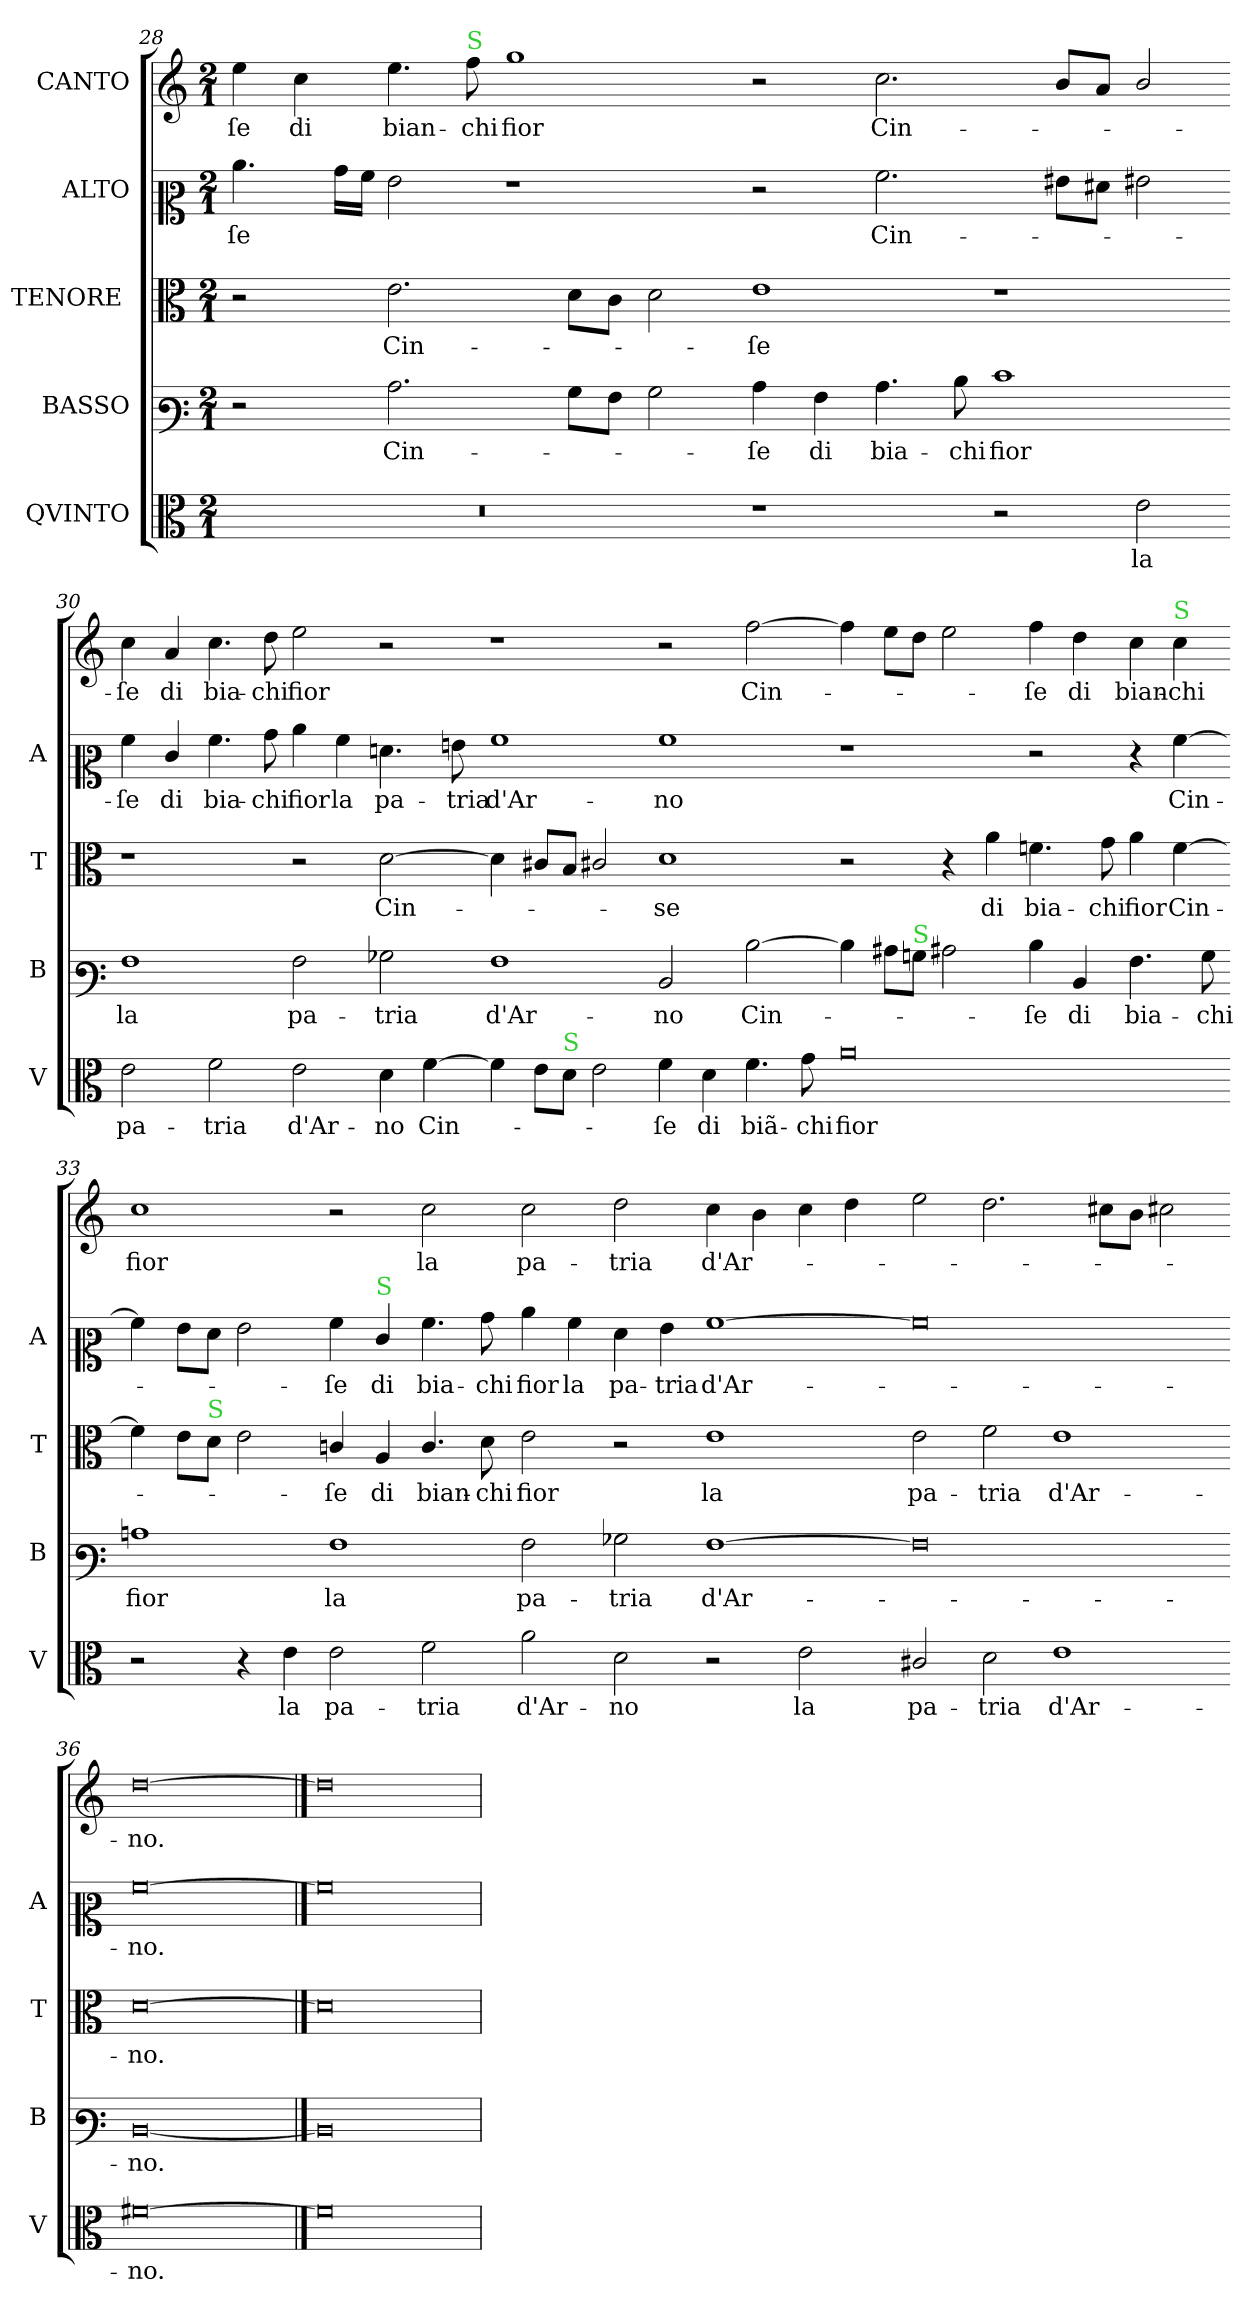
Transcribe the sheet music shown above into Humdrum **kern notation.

**kern	**text	**kern	**text	**kern	**text	**kern	**text	**kern	**text
*part5	*part5	*part4	*part4	*part3	*part3	*part2	*part2	*part1	*part1
*staff5	*staff5	*staff4	*staff4	*staff3	*staff3	*staff2	*staff2	*staff1	*staff1
*I"QVINTO	*	*I"BASSO	*	*I"TENORE 	*	*I"ALTO	*	*I"CANTO	*
*I'V	*	*I'B	*	*I'T	*	*I'A	*	*	*
*clefC3	*	*clefF3	*	*clefC3	*	*clefC2	*	*clefG2	*
*k[]	*	*k[]	*	*k[]	*	*k[]	*	*k[]	*
*M2/1	*	*M2/1	*	*M2/1	*	*M2/1	*	*M2/1	*
=28	=28	=28	=28	=28	=28	=28	=28	=28	=28
0r	.	2r	.	2r	.	4.cc\	-ſe	4ee\	-ſe
.	.	.	.	.	.	.	.	4cc\	di
.	.	.	.	.	.	16b\LL	.	.	.
.	.	.	.	.	.	16a\JJ	.	.	.
.	.	2.c\	Cin-	2.e\	Cin-	2g\	.	4.ee\	bian-
!	!	!	!	!	!	!	!	!LO:TX:a:color=limegreen:t=S	!
.	.	.	.	.	.	.	.	8ff\	-chi
.	.	.	.	.	.	1r	.	1gg	fior
.	.	8B\L	.	8d\L	.	.	.	.	.
.	.	8A\J	.	8c\J	.	.	.	.	.
.	.	2B\	.	2d\	.	.	.	.	.
=29-	=29-	=29-	=29-	=29-	=29-	=29-	=29-	=29-	=29-
1r	.	4c\	-ſe	1e	-ſe	2r	.	2r	.
.	.	4A\	di	.	.	.	.	.	.
!	!	!	!	!	!	!	!	!	!LO:LY:i
.	.	4.c\	bia-	.	.	2.a\	Cin-	2.cc\	Cin-
.	.	8d\	-chi	.	.	.	.	.	.
2r	.	1e	fior	1r	.	.	.	.	.
.	.	.	.	.	.	8g#X\L	.	8b/L	.
.	.	.	.	.	.	8f#X\J	.	8a/J	.
2e\	la	.	.	.	.	2g#X\	.	2b/	.
=30-	=30-	=30-	=30-	=30-	=30-	=30-	=30-	=30-	=30-
!	!	!	!	!	!	!	!	!	!LO:LY:i
2e\	pa-	1A	la	1r	.	4a\	-ſe	4cc\	-ſe
!	!	!	!	!	!	!	!	!	!LO:LY:i
.	.	.	.	.	.	4e/	di	4a/	di
!	!	!	!	!	!	!	!	!	!LO:LY:i
2f\	-tria	.	.	.	.	4.a\	bia-	4.cc\	bia-
!	!	!	!	!	!	!	!	!	!LO:LY:i
.	.	.	.	.	.	8b\	-chi	8dd\	-chi
!	!	!	!	!	!	!	!	!	!LO:LY:i
2e\	d'Ar-	2A\	pa-	2r	.	4cc\	fior	2ee\	fior
.	.	.	.	.	.	4a\	la	.	.
!	!	!	!	!	!LO:LY:i	!	!	!	!
4d\	-no	2B-X\	-tria	[2d\	Cin-	4.fn\	pa-	2r	.
[4f\	Cin-	.	.	.	.	.	.	.	.
.	.	.	.	.	.	8gn\	-tria	.	.
=31-	=31-	=31-	=31-	=31-	=31-	=31-	=31-	=31-	=31-
4f\]	.	1A	d'Ar-	4d\]	.	1a	d'Ar-	1r	.
8e\L	.	.	.	8c#X/L	.	.	.	.	.
!LO:TX:a:color=limegreen:t=S	!	!	!	!	!	!	!	!	!
8d\J	.	.	.	8B/J	.	.	.	.	.
2e\	.	.	.	2c#X/	.	.	.	.	.
!	!	!	!	!	!LO:LY:i	!	!	!	!
4f\	-ſe	2D/	-no	1d	-se	1a	-no	2r	.
4d\	di	.	.	.	.	.	.	.	.
4.f\	biã-	[2d\	Cin-	.	.	.	.	[2ff\	Cin-
8g\	-chi	.	.	.	.	.	.	.	.
=32-	=32-	=32-	=32-	=32-	=32-	=32-	=32-	=32-	=32-
0a	fior	4d\]	.	2r	.	1r	.	4ff\]	.
.	.	8c#X\L	.	.	.	.	.	8ee\L	.
!	!	!LO:TX:a:color=limegreen:t=S	!	!	!	!	!	!	!
.	.	8Bn\J	.	.	.	.	.	8dd\J	.
.	.	2c#X\	.	4r	.	.	.	2ee\	.
.	.	.	.	4a\	di	.	.	.	.
.	.	4d\	-ſe	4.fn\	bia-	2r	.	4ff\	-ſe
.	.	4D/	di	.	.	.	.	4dd\	di
.	.	.	.	8g\	-chi	.	.	.	.
.	.	4.A\	bia-	4a\	fior	4r	.	4cc\	bian-
!	!	!	!	!	!	!	!	!LO:TX:a:color=limegreen:t=S	!
.	.	.	.	[4f\	Cin-	[4a\	Cin-	4cc\	-chi
.	.	8B\	-chi	.	.	.	.	.	.
=33-	=33-	=33-	=33-	=33-	=33-	=33-	=33-	=33-	=33-
2r	.	1cn	fior	4f\]	.	4a\]	.	1cc	fior
.	.	.	.	8e\L	.	8g\L	.	.	.
!	!	!	!	!LO:TX:a:color=limegreen:t=S	!	!	!	!	!
.	.	.	.	8d\J	.	8f\J	.	.	.
4r	.	.	.	2e\	.	2g\	.	.	.
4e\	la	.	.	.	.	.	.	.	.
2e\	pa-	1A	la	4cn/	-ſe	4a\	-ſe	2r	.
!	!	!	!	!	!	!LO:TX:a:color=limegreen:t=S	!	!	!
.	.	.	.	4A/	di	4e/	di	.	.
2f\	-tria	.	.	4.c/	bian-	4.a\	bia-	2cc\	la
.	.	.	.	8d\	-chi	8b\	-chi	.	.
=34-	=34-	=34-	=34-	=34-	=34-	=34-	=34-	=34-	=34-
2a\	d'Ar-	2A\	pa-	2e\	fior	4cc\	fior	2cc\	pa-
.	.	.	.	.	.	4a\	la	.	.
2d\	-no	2B-X\	-tria	2r	.	4f\	pa-	2dd\	-tria
.	.	.	.	.	.	4g\	-tria	.	.
2r	.	[1A	d'Ar-	1e	la	[1a	d'Ar-	4cc\	d'Ar-
.	.	.	.	.	.	.	.	4b\	.
2e\	la	.	.	.	.	.	.	4cc\	.
.	.	.	.	.	.	.	.	4dd\	.
=35-	=35-	=35-	=35-	=35-	=35-	=35-	=35-	=35-	=35-
2c#X/	pa-	0A]	.	2e\	pa-	0a]	.	2ee\	.
2d\	-tria	.	.	2f\	-tria	.	.	2.dd\	.
1e	d'Ar-	.	.	1e	d'Ar-	.	.	.	.
.	.	.	.	.	.	.	.	8cc#X\L	.
.	.	.	.	.	.	.	.	8b\J	.
.	.	.	.	.	.	.	.	2cc#X\	.
=36-	=36-	=36-	=36-	=36-	=36-	=36-	=36-	=36-	=36-
[0f#X	-no.	[0D	-no.	[0d	-no.	[0a	-no.	[0dd	-no.
==37	==37	==37	==37	==37	==37	==37	==37	==37	==37
0f#]	.	0D]	.	0d]	.	0a]	.	0dd]	.
=	=	=	=	=	=	=	=	=	=
*-	*-	*-	*-	*-	*-	*-	*-	*-	*-
